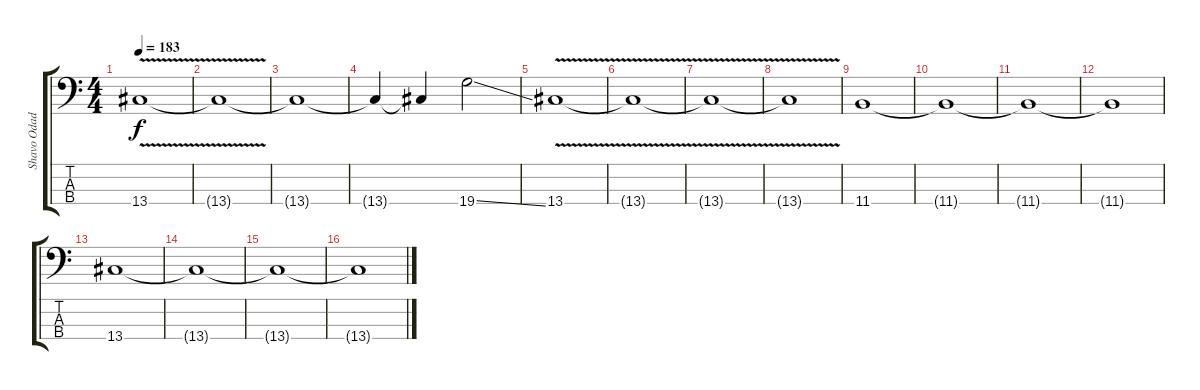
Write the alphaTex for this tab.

\track ("Shavo Odadjian" "Shavo Odad") {instrument electricbasspick}
\staff {score tabs}
\tuning (F2 C2 G1 C1) {hide}
\ts (4 4)
\tempo 183
\clef f4
\ks c
13.4{v}.1{dy f} |
13.4{t}.1 |
13.4{t}.1 |
13.4{t}.4 13.4{t}.4 19.4{ss}.2 |
13.4{v}.1 |
13.4{v t}.1 |
13.4{v t}.1 |
13.4{v t}.1 |
11.4.1 |
11.4{t}.1 |
11.4{t}.1 |
11.4{t}.1 |
13.4.1 |
13.4{t}.1 |
13.4{t}.1 |
13.4{t}.1
